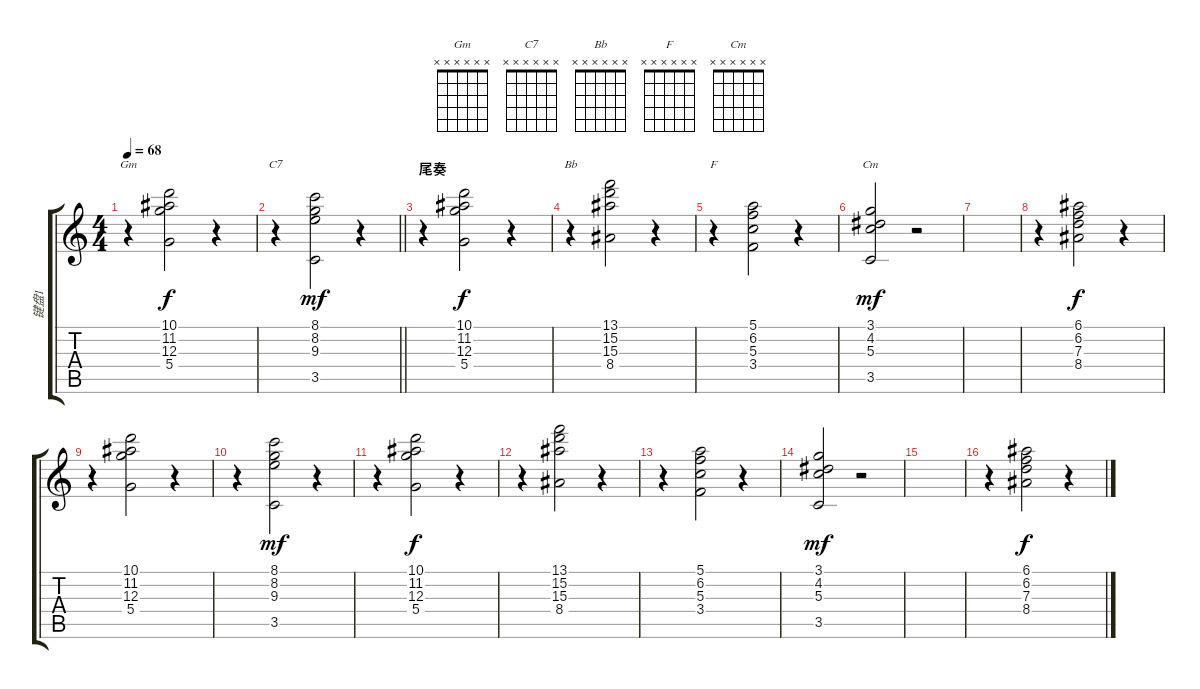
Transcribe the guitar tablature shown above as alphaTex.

\track ("键盘1" "键盘1") {instrument fx5brightness}
\staff {score tabs}
\tuning (E5 B4 G4 D4 A3 E3) {hide}
\chord ("Gm" x x x x x x)
\chord ("C7" x x x x x x)
\chord ("Bb" x x x x x x)
\chord ("F" x x x x x x)
\chord ("Cm" x x x x x x)
\ts (4 4)
\tempo 68
\clef g2
\ks c
r.4{ch "Gm" dy f} (10.1 11.2 12.3 5.4).2 r.4 |
\barLineRight lightlight
r.4{ch "C7"} (8.1 8.2 9.3 3.5).2{dy mf} r.4 |
\section ("" "尾奏")
r.4 (10.1 11.2 12.3 5.4).2{dy f} r.4 |
r.4{ch "Bb"} (13.1 15.2 15.3 8.4).2 r.4 |
r.4{ch "F"} (5.1 6.2 5.3 3.4).2 r.4 |
(3.1 4.2 5.3 3.5).2{ch "Cm" dy mf} r.2 |
|
r.4 (6.1 6.2 7.3 8.4).2{dy f} r.4 |
r.4 (10.1 11.2 12.3 5.4).2 r.4 |
r.4 (8.1 8.2 9.3 3.5).2{dy mf} r.4 |
r.4 (10.1 11.2 12.3 5.4).2{dy f} r.4 |
r.4 (13.1 15.2 15.3 8.4).2 r.4 |
r.4 (5.1 6.2 5.3 3.4).2 r.4 |
(3.1 4.2 5.3 3.5).2{dy mf} r.2 |
|
r.4 (6.1 6.2 7.3 8.4).2{dy f} r.4
